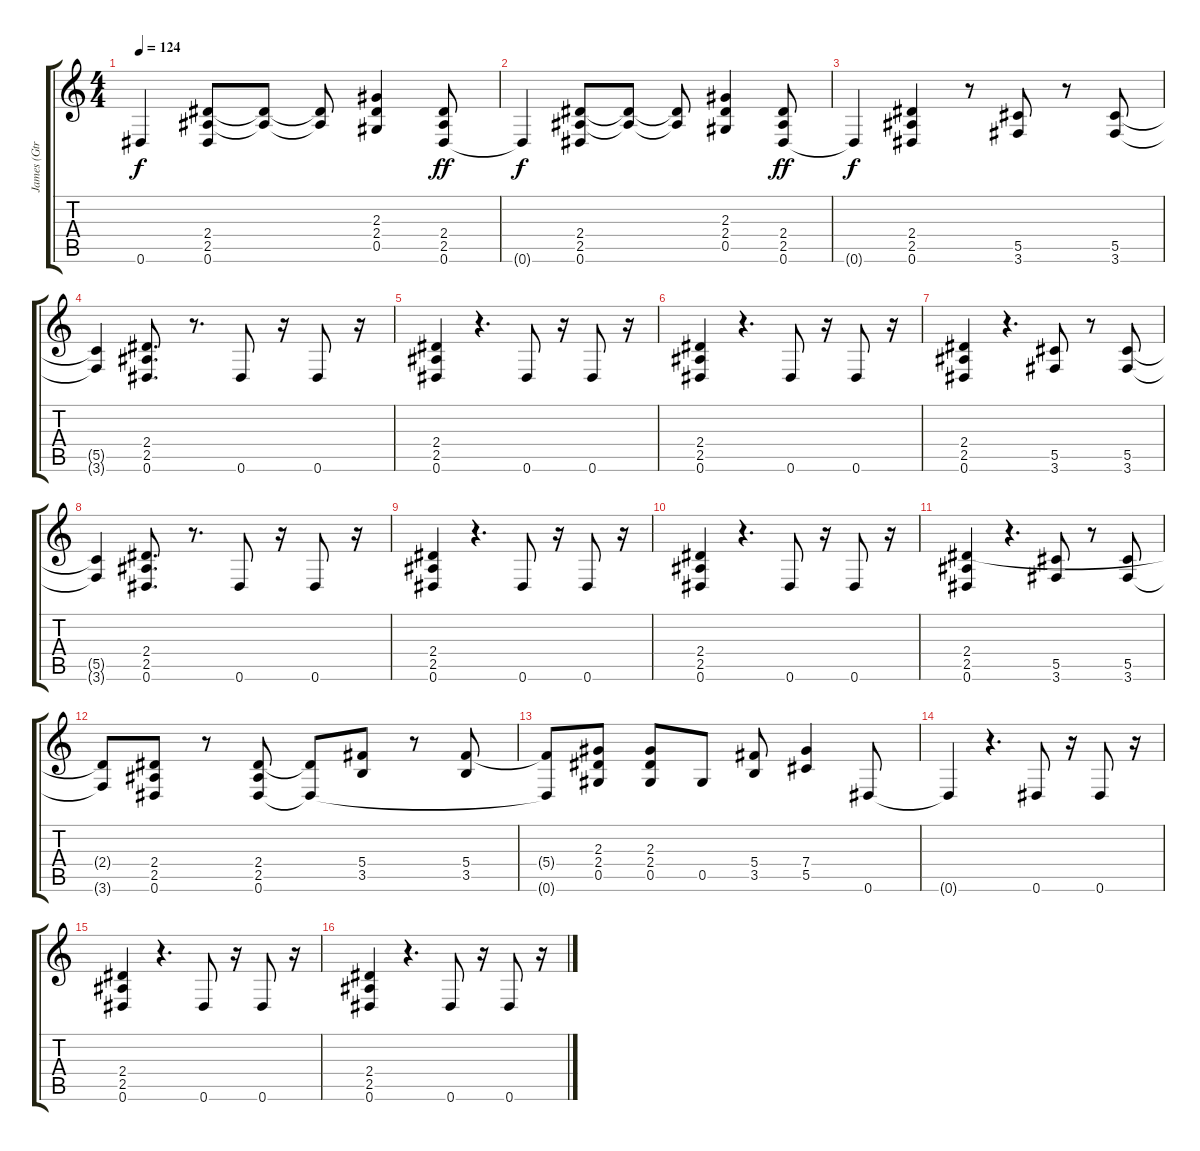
\track ("James (Gtr. 3)" "James (Gtr") {instrument distortionguitar}
\staff {score tabs}
\tuning (Eb4 Bb3 Gb3 Db3 Ab2 Eb2) {hide}
\ts (4 4)
\tempo 124
\clef g2
\ks c
0.6{t}.4{dy f} (2.4 2.5 0.6).8 (2.4{t} 2.5{t}).8 (2.4{t} 2.5{t}).8 (2.3 2.4 0.5).4 (2.4 2.5 0.6).8{dy ff} |
0.6{t}.4{dy f} (2.4 2.5 0.6).8 (2.4{t} 2.5{t}).8 (2.4{t} 2.5{t}).8 (2.3 2.4 0.5).4 (2.4 2.5 0.6).8{dy ff} |
0.6{t}.4{dy f} (2.4 2.5 0.6).4 r.8 (5.5 3.6).8 r.8 (5.5 3.6).8 |
(5.5{t} 3.6{t}).4 (2.4 2.5 0.6).8{d} r.8{d} 0.6.8 r.16 0.6.8 r.16 |
(2.4 2.5 0.6).4 r.4{d} 0.6.8 r.16 0.6.8 r.16 |
(2.4 2.5 0.6).4 r.4{d} 0.6.8 r.16 0.6.8 r.16 |
(2.4 2.5 0.6).4 r.4{d} (5.5 3.6).8 r.8 (5.5 3.6).8 |
(5.5{t} 3.6{t}).4 (2.4 2.5 0.6).8{d} r.8{d} 0.6.8 r.16 0.6.8 r.16 |
(2.4 2.5 0.6).4 r.4{d} 0.6.8 r.16 0.6.8 r.16 |
(2.4 2.5 0.6).4 r.4{d} 0.6.8 r.16 0.6.8 r.16 |
(2.4 2.5 0.6).4 r.4{d} (5.5 3.6).8 r.8 (5.5 3.6).8 |
(2.4{t} 3.6{t}).8 (2.4 2.5 0.6).8 r.8 (2.4 2.5 0.6).8 (2.4{t} 0.6{t}).8 (5.4 3.5).8 r.8 (5.4 3.5).8 |
(5.4{t} 0.6{t}).8 (2.3 2.4 0.5).8 (2.3 2.4 0.5).8 0.5.8 (5.4 3.5).8 (7.4 5.5).4 0.6.8 |
0.6{t}.4 r.4{d} 0.6.8 r.16 0.6.8 r.16 |
(2.4 2.5 0.6).4 r.4{d} 0.6.8 r.16 0.6.8 r.16 |
(2.4 2.5 0.6).4 r.4{d} 0.6.8 r.16 0.6.8 r.16
